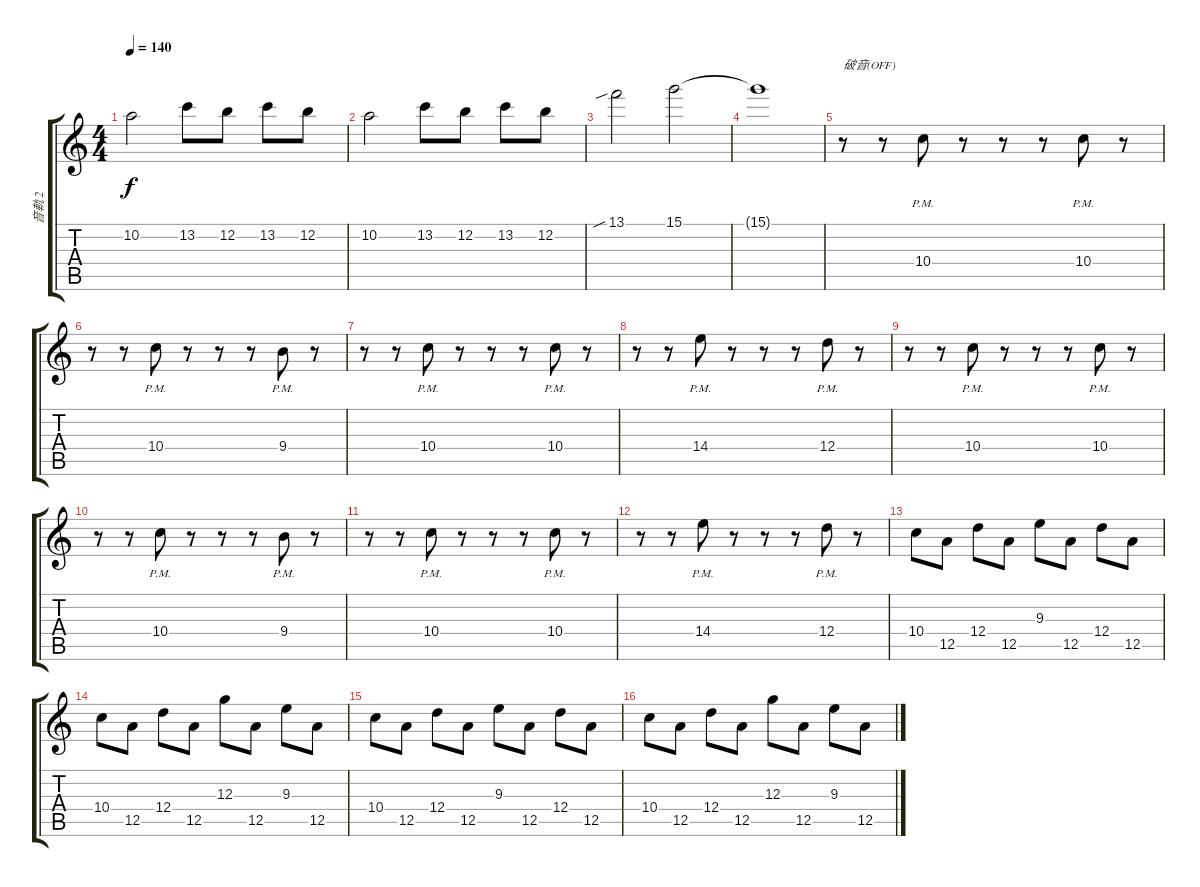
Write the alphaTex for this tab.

\track ("音軌 2" "音軌 2") {instrument electricguitarjazz}
\staff {score tabs}
\tuning (E4 B3 G3 D3 A2 E2) {hide}
\ts (4 4)
\tempo 140
\clef g2
\ks c
10.2.2{dy f} 13.2.8 12.2.8 13.2.8 12.2.8 |
10.2.2 13.2.8 12.2.8 13.2.8 12.2.8 |
13.1{sib}.2 15.1.2 |
15.1{t}.1 |
r.8{txt "破音(OFF)" instrument electricguitarjazz} r.8 10.4{pm}.8 r.8 r.8 r.8 10.4{pm}.8 r.8 |
r.8 r.8 10.4{pm}.8 r.8 r.8 r.8 9.4{pm}.8 r.8 |
r.8 r.8 10.4{pm}.8 r.8 r.8 r.8 10.4{pm}.8 r.8 |
r.8 r.8 14.4{pm}.8 r.8 r.8 r.8 12.4{pm}.8 r.8 |
r.8 r.8 10.4{pm}.8 r.8 r.8 r.8 10.4{pm}.8 r.8 |
r.8 r.8 10.4{pm}.8 r.8 r.8 r.8 9.4{pm}.8 r.8 |
r.8 r.8 10.4{pm}.8 r.8 r.8 r.8 10.4{pm}.8 r.8 |
r.8 r.8 14.4{pm}.8 r.8 r.8 r.8 12.4{pm}.8 r.8 |
10.4.8 12.5.8 12.4.8 12.5.8 9.3.8 12.5.8 12.4.8 12.5.8 |
10.4.8 12.5.8 12.4.8 12.5.8 12.3.8 12.5.8 9.3.8 12.5.8 |
10.4.8 12.5.8 12.4.8 12.5.8 9.3.8 12.5.8 12.4.8 12.5.8 |
10.4.8 12.5.8 12.4.8 12.5.8 12.3.8 12.5.8 9.3.8 12.5.8
